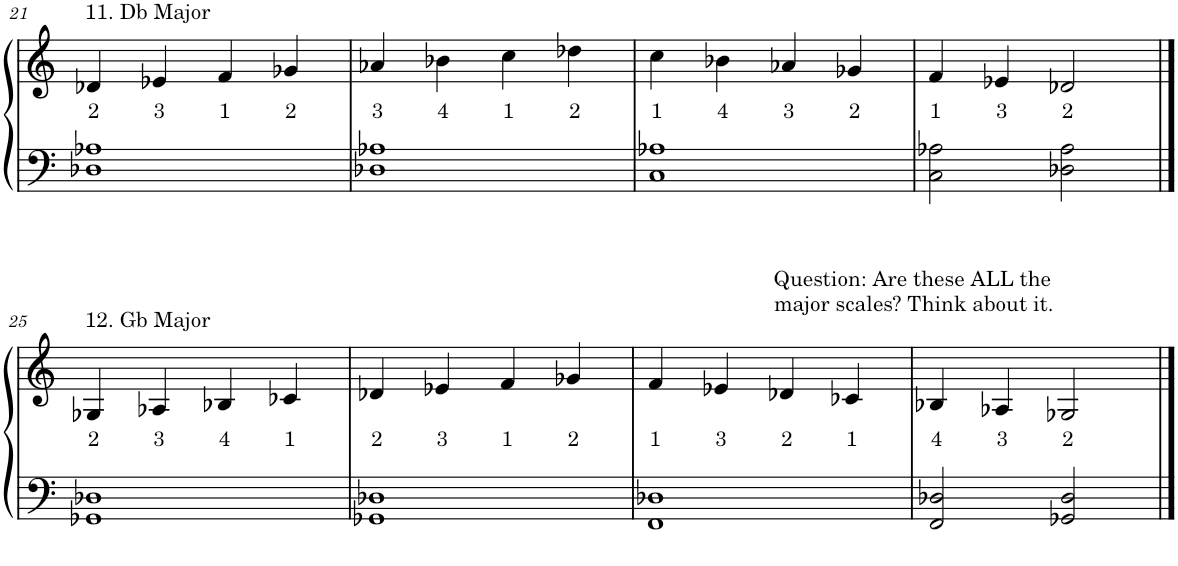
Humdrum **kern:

**kern	**kern	**text
*part1	*part1	*part1
*staff2	*staff1	*staff1
*I"Piano	*	*
*I'Pno.	*	*
!!LO:PB:g=z
*clefF4	*clefG2	*
*k[]	*k[]	*
*M4/4	*M4/4	*
=21	=21	=21
!	!LO:TX:a:t=11. Db Major	!
!	!	!LO:LY:b
1D-X 1A-X	4d-X/	2
!	!	!LO:LY:b
.	4e-X/	3
!	!	!LO:LY:b
.	4f/	1
!	!	!LO:LY:b
.	4g-X/	2
=22	=22	=22
!	!	!LO:LY:b
1D-X 1A-X	4a-X/	3
!	!	!LO:LY:b
.	4b-X\	4
!	!	!LO:LY:b
.	4cc\	1
!	!	!LO:LY:b
.	4dd-X\	2
=23	=23	=23
!	!	!LO:LY:b
1C 1A-X	4cc\	1
!	!	!LO:LY:b
.	4b-X\	4
!	!	!LO:LY:b
.	4a-X/	3
!	!	!LO:LY:b
.	4g-X/	2
=24	=24	=24
!	!	!LO:LY:b
2C\ 2A-X\	4f/	1
!	!	!LO:LY:b
.	4e-X/	3
!	!	!LO:LY:b
2D-X\ 2A-\	2d-X/	2
!!LO:LB:g=z
==25	==25	==25
!	!LO:TX:a:t=12. Gb Major	!
!	!	!LO:LY:b
1GG-X 1D-X	4G-X/	2
!	!	!LO:LY:b
.	4A-X/	3
!	!	!LO:LY:b
.	4B-X/	4
!	!	!LO:LY:b
.	4c-X/	1
=26	=26	=26
!	!	!LO:LY:b
1GG-X 1D-X	4d-X/	2
!	!	!LO:LY:b
.	4e-X/	3
!	!	!LO:LY:b
.	4f/	1
!	!	!LO:LY:b
.	4g-X/	2
=27	=27	=27
!	!	!LO:LY:b
1FF 1D-X	4f/	1
!	!	!LO:LY:b
.	4e-X/	3
!	!	!LO:LY:b
.	4d-X/	2
!	!	!LO:LY:b
.	4c-X/	1
=28	=28	=28
!	!LO:TX:a:t=Question&colon; Are these ALL the	!
!	!LO:TX:a:t=major scales? Think about it.	!
!	!	!LO:LY:b
2FF/ 2D-X/	4B-X/	4
!	!	!LO:LY:b
.	4A-X/	3
!	!	!LO:LY:b
2GG-X/ 2D-/	2G-X/	2
==	==	==
*-	*-	*-
